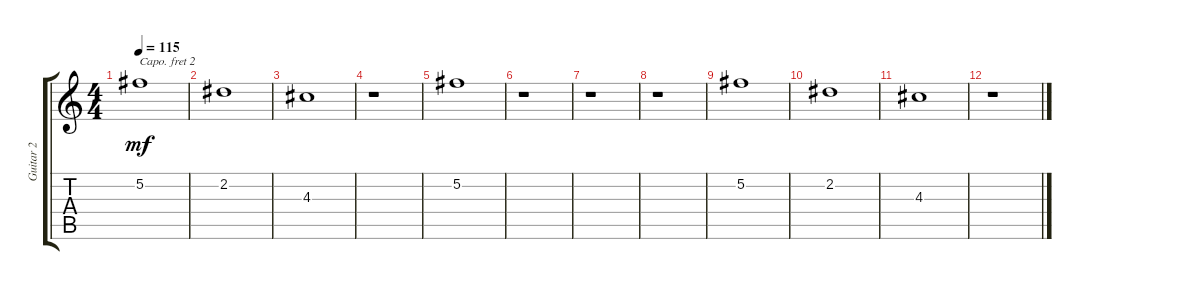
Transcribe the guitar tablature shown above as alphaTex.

\track ("Guitar 2" "Guitar 2") {instrument electricguitarjazz}
\staff {score tabs}
\capo 2
\tuning (E4 B3 G3 D3 A2 E2) {hide}
\ts (4 4)
\tempo 115
\clef g2
\ks c
5.2.1{dy mf} |
2.2.1 |
4.3.1 |
r.1 |
5.2.1 |
r.1 |
r.1 |
r.1 |
5.2.1 |
2.2.1 |
4.3.1 |
r.1
